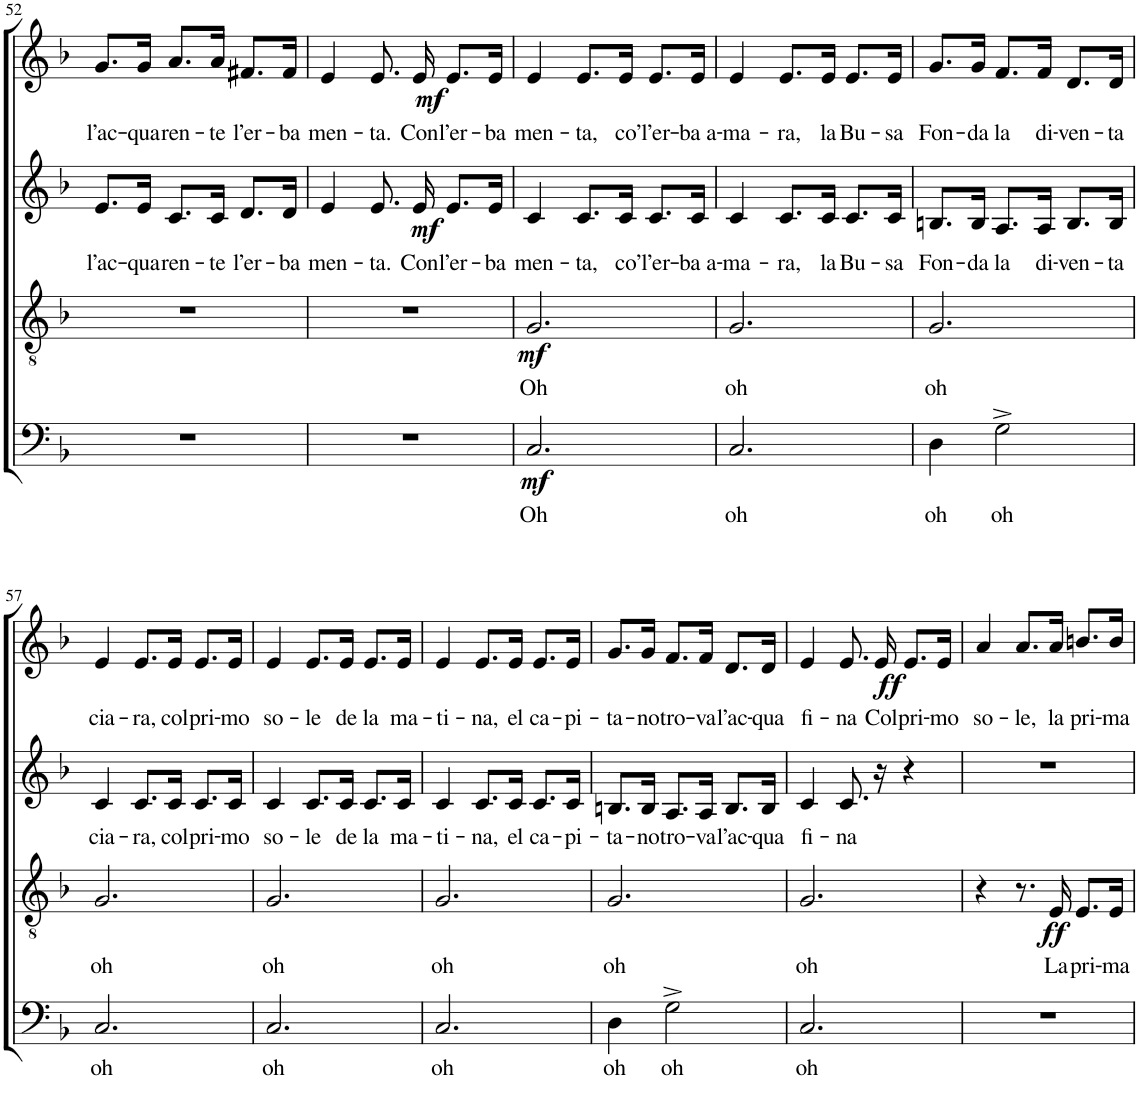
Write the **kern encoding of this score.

**kern	**text	**dynam	**kern	**text	**dynam	**kern	**text	**dynam	**kern	**text	**dynam
*part4	*part4	*part4	*part3	*part3	*part3	*part2	*part2	*part2	*part1	*part1	*part1
*staff4	*staff4	*staff4	*staff3	*staff3	*staff3	*staff2	*staff2	*staff2	*staff1	*staff1	*staff1
*I"Bassi	*	*	*I"Tenori	*	*	*I"Contralti	*	*	*I"Soprani	*	*
!!LO:PB:g=z
*clefF4	*	*	*clefGv2	*	*	*clefG2	*	*	*clefG2	*	*
*	*	*	*	*	*	*	*	*	*Trd1c2	*	*
*k[b-]	*	*	*k[b-]	*	*	*k[b-]	*	*	*k[b-]	*	*
*F:	*	*	*F:	*	*	*F:	*	*	*F:	*	*
*M3/4	*	*	*M3/4	*	*	*M3/4	*	*	*M3/4	*	*
=52	=52	=52	=52	=52	=52	=52	=52	=52	=52	=52	=52
!	!	!	!	!	!	!	!LO:LY:b	!	!	!LO:LY:b	!
2.r	.	.	2.r	.	.	8.e/L	l’ac-	.	8.g/L	l’ac-	.
!	!	!	!	!	!	!	!LO:LY:b	!	!	!LO:LY:b	!
.	.	.	.	.	.	16e/Jk	-qua	.	16g/Jk	-qua	.
!	!	!	!	!	!	!	!LO:LY:b	!	!	!LO:LY:b	!
.	.	.	.	.	.	8.c/L	ren-	.	8.a/L	ren-	.
!	!	!	!	!	!	!	!LO:LY:b	!	!	!LO:LY:b	!
.	.	.	.	.	.	16c/Jk	-te	.	16a/Jk	-te	.
!	!	!	!	!	!	!	!LO:LY:b	!	!	!LO:LY:b	!
.	.	.	.	.	.	8.d/L	l’er-	.	8.f#X/L	l’er-	.
!	!	!	!	!	!	!	!LO:LY:b	!	!	!LO:LY:b	!
.	.	.	.	.	.	16d/Jk	-ba	.	16f#/Jk	-ba	.
=53	=53	=53	=53	=53	=53	=53	=53	=53	=53	=53	=53
!	!	!	!	!	!	!	!LO:LY:b	!	!	!LO:LY:b	!
2.r	.	.	2.r	.	.	4e/	men-	.	4e/	men-	.
!	!	!	!	!	!	!	!LO:LY:b	!	!	!LO:LY:b	!
.	.	.	.	.	.	8.e/	-ta.	.	8.e/	-ta.	.
!	!	!	!	!	!	!	!LO:LY:b	!LO:DY:b	!	!LO:LY:b	!LO:DY:b
.	.	.	.	.	.	16e/	Con	mf	16e/	Con	mf
!	!	!	!	!	!	!	!LO:LY:b	!	!	!LO:LY:b	!
.	.	.	.	.	.	8.e/L	l’er-	.	8.e/L	l’er-	.
!	!	!	!	!	!	!	!LO:LY:b	!	!	!LO:LY:b	!
.	.	.	.	.	.	16e/Jk	-ba	.	16e/Jk	-ba	.
=54	=54	=54	=54	=54	=54	=54	=54	=54	=54	=54	=54
!	!LO:LY:b	!LO:DY:b	!	!LO:LY:b	!LO:DY:b	!	!LO:LY:b	!	!	!LO:LY:b	!
2.C/	Oh	mf	2.G/	Oh	mf	4c/	men-	.	4e/	men-	.
!	!	!	!	!	!	!	!LO:LY:b	!	!	!LO:LY:b	!
.	.	.	.	.	.	8.c/L	-ta,	.	8.e/L	-ta,	.
!	!	!	!	!	!	!	!LO:LY:b	!	!	!LO:LY:b	!
.	.	.	.	.	.	16c/Jk	co’	.	16e/Jk	co’	.
!	!	!	!	!	!	!	!LO:LY:b	!	!	!LO:LY:b	!
.	.	.	.	.	.	8.c/L	l’er-	.	8.e/L	l’er-	.
!	!	!	!	!	!	!	!LO:LY:b	!	!	!LO:LY:b	!
.	.	.	.	.	.	16c/Jk	-ba a-	.	16e/Jk	-ba a-	.
=55	=55	=55	=55	=55	=55	=55	=55	=55	=55	=55	=55
!	!LO:LY:b	!	!	!LO:LY:b	!	!	!LO:LY:b	!	!	!LO:LY:b	!
2.C/	oh	.	2.G/	oh	.	4c/	-ma-	.	4e/	-ma-	.
!	!	!	!	!	!	!	!LO:LY:b	!	!	!LO:LY:b	!
.	.	.	.	.	.	8.c/L	-ra,	.	8.e/L	-ra,	.
!	!	!	!	!	!	!	!LO:LY:b	!	!	!LO:LY:b	!
.	.	.	.	.	.	16c/Jk	la	.	16e/Jk	la	.
!	!	!	!	!	!	!	!LO:LY:b	!	!	!LO:LY:b	!
.	.	.	.	.	.	8.c/L	Bu-	.	8.e/L	Bu-	.
!	!	!	!	!	!	!	!LO:LY:b	!	!	!LO:LY:b	!
.	.	.	.	.	.	16c/Jk	-sa	.	16e/Jk	-sa	.
=56	=56	=56	=56	=56	=56	=56	=56	=56	=56	=56	=56
!	!LO:LY:b	!	!	!LO:LY:b	!	!	!LO:LY:b	!	!	!LO:LY:b	!
4D\	oh	.	2.G/	oh	.	8.Bn/L	Fon-	.	8.g/L	Fon-	.
!	!	!	!	!	!	!	!LO:LY:b	!	!	!LO:LY:b	!
.	.	.	.	.	.	16B/Jk	-da	.	16g/Jk	-da	.
!	!LO:LY:b	!	!	!	!	!	!LO:LY:b	!	!	!LO:LY:b	!
2G^\	oh	.	.	.	.	8.A/L	la	.	8.f/L	la	.
!	!	!	!	!	!	!	!LO:LY:b	!	!	!LO:LY:b	!
.	.	.	.	.	.	16A/Jk	di-	.	16f/Jk	di-	.
!	!	!	!	!	!	!	!LO:LY:b	!	!	!LO:LY:b	!
.	.	.	.	.	.	8.B/L	-ven-	.	8.d/L	-ven-	.
!	!	!	!	!	!	!	!LO:LY:b	!	!	!LO:LY:b	!
.	.	.	.	.	.	16B/Jk	-ta	.	16d/Jk	-ta	.
!!LO:LB:g=z
=57	=57	=57	=57	=57	=57	=57	=57	=57	=57	=57	=57
!	!LO:LY:b	!	!	!LO:LY:b	!	!	!LO:LY:b	!	!	!LO:LY:b	!
2.C/	oh	.	2.G/	oh	.	4c/	cia-	.	4e/	cia-	.
!	!	!	!	!	!	!	!LO:LY:b	!	!	!LO:LY:b	!
.	.	.	.	.	.	8.c/L	-ra,	.	8.e/L	-ra,	.
!	!	!	!	!	!	!	!LO:LY:b	!	!	!LO:LY:b	!
.	.	.	.	.	.	16c/Jk	col	.	16e/Jk	col	.
!	!	!	!	!	!	!	!LO:LY:b	!	!	!LO:LY:b	!
.	.	.	.	.	.	8.c/L	pri-	.	8.e/L	pri-	.
!	!	!	!	!	!	!	!LO:LY:b	!	!	!LO:LY:b	!
.	.	.	.	.	.	16c/Jk	-mo	.	16e/Jk	-mo	.
=58	=58	=58	=58	=58	=58	=58	=58	=58	=58	=58	=58
!	!LO:LY:b	!	!	!LO:LY:b	!	!	!LO:LY:b	!	!	!LO:LY:b	!
2.C/	oh	.	2.G/	oh	.	4c/	so-	.	4e/	so-	.
!	!	!	!	!	!	!	!LO:LY:b	!	!	!LO:LY:b	!
.	.	.	.	.	.	8.c/L	-le	.	8.e/L	-le	.
!	!	!	!	!	!	!	!LO:LY:b	!	!	!LO:LY:b	!
.	.	.	.	.	.	16c/Jk	de	.	16e/Jk	de	.
!	!	!	!	!	!	!	!LO:LY:b	!	!	!LO:LY:b	!
.	.	.	.	.	.	8.c/L	la	.	8.e/L	la	.
!	!	!	!	!	!	!	!LO:LY:b	!	!	!LO:LY:b	!
.	.	.	.	.	.	16c/Jk	ma-	.	16e/Jk	ma-	.
=59	=59	=59	=59	=59	=59	=59	=59	=59	=59	=59	=59
!	!LO:LY:b	!	!	!LO:LY:b	!	!	!LO:LY:b	!	!	!LO:LY:b	!
2.C/	oh	.	2.G/	oh	.	4c/	-ti-	.	4e/	-ti-	.
!	!	!	!	!	!	!	!LO:LY:b	!	!	!LO:LY:b	!
.	.	.	.	.	.	8.c/L	-na,	.	8.e/L	-na,	.
!	!	!	!	!	!	!	!LO:LY:b	!	!	!LO:LY:b	!
.	.	.	.	.	.	16c/Jk	el	.	16e/Jk	el	.
!	!	!	!	!	!	!	!LO:LY:b	!	!	!LO:LY:b	!
.	.	.	.	.	.	8.c/L	ca-	.	8.e/L	ca-	.
!	!	!	!	!	!	!	!LO:LY:b	!	!	!LO:LY:b	!
.	.	.	.	.	.	16c/Jk	-pi-	.	16e/Jk	-pi-	.
=60	=60	=60	=60	=60	=60	=60	=60	=60	=60	=60	=60
!	!LO:LY:b	!	!	!LO:LY:b	!	!	!LO:LY:b	!	!	!LO:LY:b	!
4D\	oh	.	2.G/	oh	.	8.Bn/L	-ta-	.	8.g/L	-ta-	.
!	!	!	!	!	!	!	!LO:LY:b	!	!	!LO:LY:b	!
.	.	.	.	.	.	16B/Jk	-no	.	16g/Jk	-no	.
!	!LO:LY:b	!	!	!	!	!	!LO:LY:b	!	!	!LO:LY:b	!
2G^\	oh	.	.	.	.	8.A/L	tro-	.	8.f/L	tro-	.
!	!	!	!	!	!	!	!LO:LY:b	!	!	!LO:LY:b	!
.	.	.	.	.	.	16A/Jk	-va	.	16f/Jk	-va	.
!	!	!	!	!	!	!	!LO:LY:b	!	!	!LO:LY:b	!
.	.	.	.	.	.	8.B/L	l’ac-	.	8.d/L	l’ac-	.
!	!	!	!	!	!	!	!LO:LY:b	!	!	!LO:LY:b	!
.	.	.	.	.	.	16B/Jk	-qua	.	16d/Jk	-qua	.
=61	=61	=61	=61	=61	=61	=61	=61	=61	=61	=61	=61
!	!LO:LY:b	!	!	!LO:LY:b	!	!	!LO:LY:b	!	!	!LO:LY:b	!
2.C/	oh	.	2.G/	oh	.	4c/	fi-	.	4e/	fi-	.
!	!	!	!	!	!	!	!LO:LY:b	!	!	!LO:LY:b	!
.	.	.	.	.	.	8.c/	-na	.	8.e/	-na	.
!	!	!	!	!	!	!	!	!	!	!LO:LY:b	!LO:DY:b
.	.	.	.	.	.	16r	.	.	16e/	Col	ff
!	!	!	!	!	!	!	!	!	!	!LO:LY:b	!
.	.	.	.	.	.	4r	.	.	8.e/L	pri-	.
!	!	!	!	!	!	!	!	!	!	!LO:LY:b	!
.	.	.	.	.	.	.	.	.	16e/Jk	-mo	.
=62	=62	=62	=62	=62	=62	=62	=62	=62	=62	=62	=62
!	!	!	!	!	!	!	!	!	!	!LO:LY:b	!
2.r	.	.	4r	.	.	2.r	.	.	4a/	so-	.
!	!	!	!	!	!	!	!	!	!	!LO:LY:b	!
.	.	.	8.r	.	.	.	.	.	8.a/L	-le,	.
!	!	!	!	!LO:LY:b	!LO:DY:b	!	!	!	!	!LO:LY:b	!
.	.	.	16E/	La	ff	.	.	.	16a/Jk	la	.
!	!	!	!	!LO:LY:b	!	!	!	!	!	!LO:LY:b	!
.	.	.	8.E/L	pri-	.	.	.	.	8.bn/L	pri-	.
!	!	!	!	!LO:LY:b	!	!	!	!	!	!LO:LY:b	!
.	.	.	16E/Jk	-ma	.	.	.	.	16b/Jk	-ma	.
=	=	=	=	=	=	=	=	=	=	=	=
*-	*-	*-	*-	*-	*-	*-	*-	*-	*-	*-	*-
